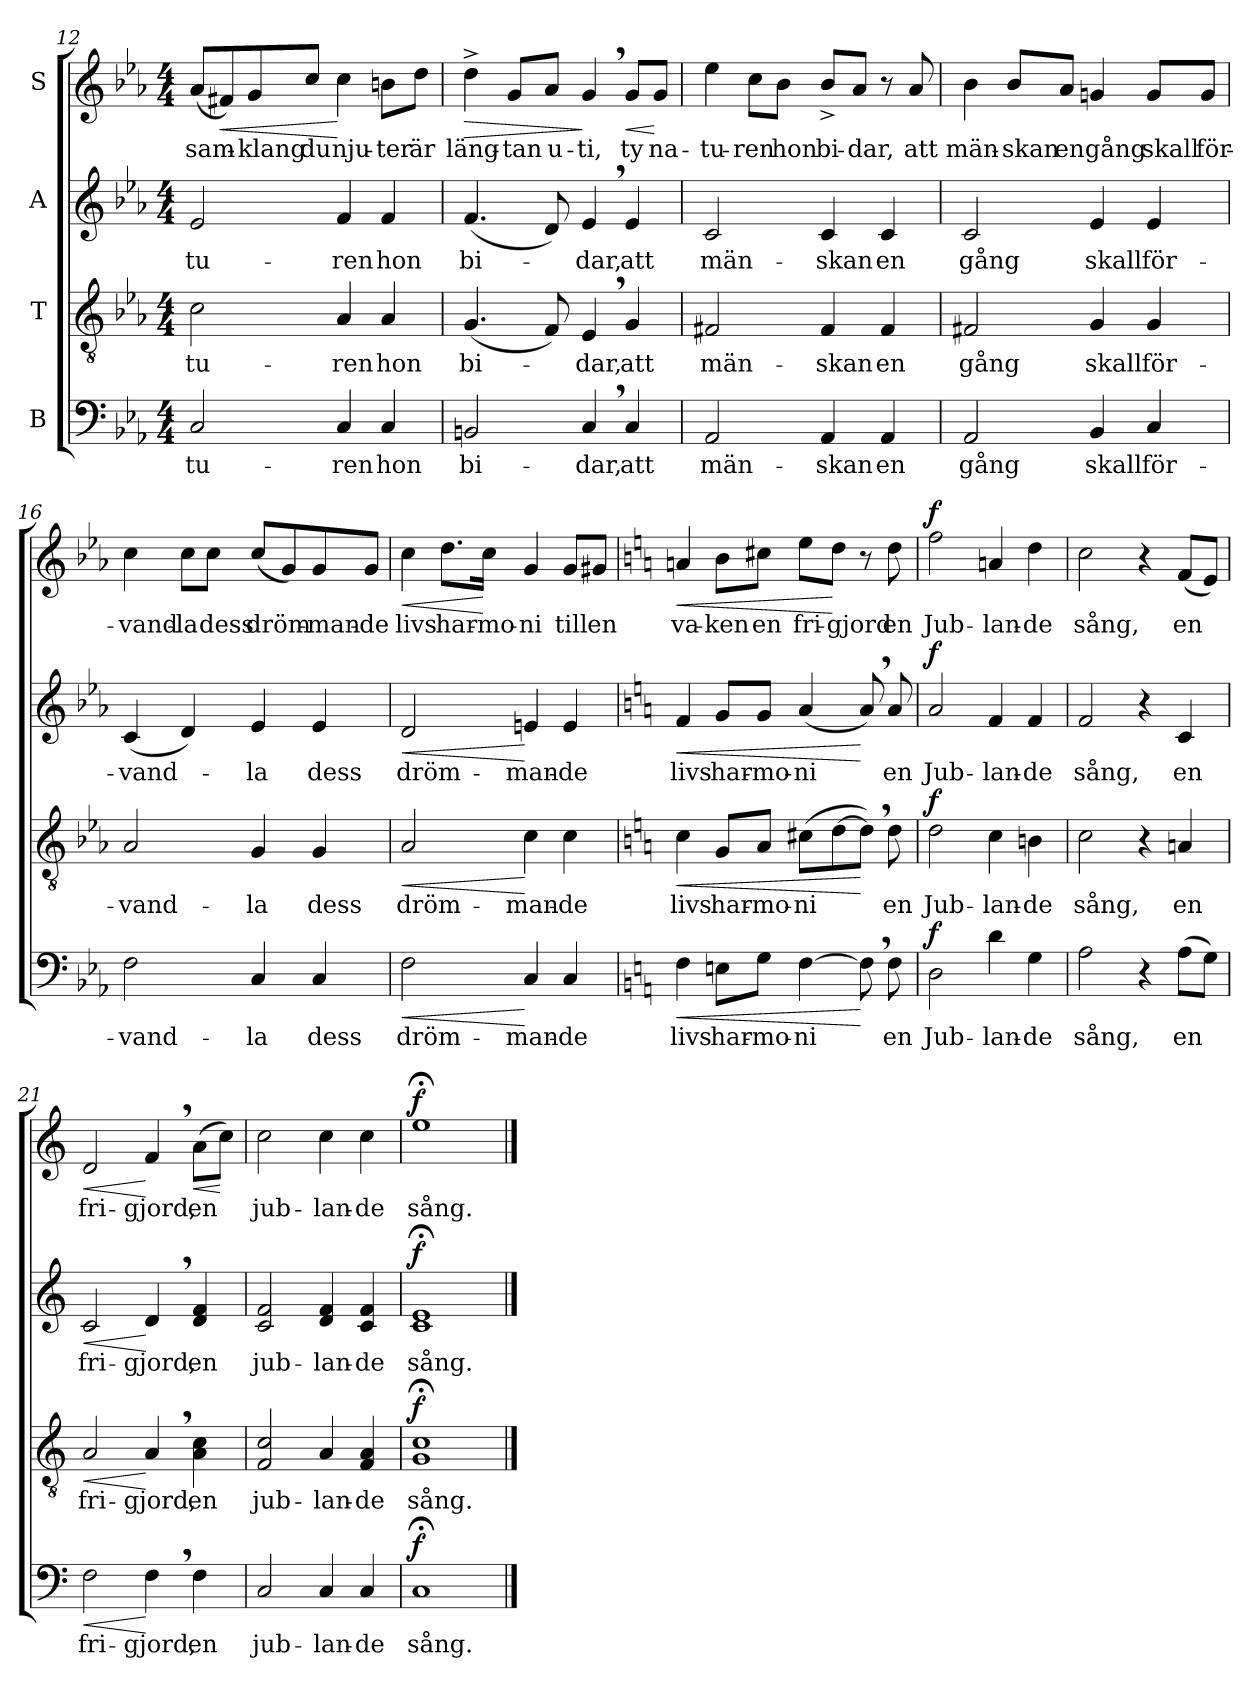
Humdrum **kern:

**kern	**text	**dynam	**kern	**text	**dynam	**kern	**text	**dynam	**kern	**text	**dynam
*part4	*part4	*part4	*part3	*part3	*part3	*part2	*part2	*part2	*part1	*part1	*part1
*staff4	*staff4	*staff4	*staff3	*staff3	*staff3	*staff2	*staff2	*staff2	*staff1	*staff1	*staff1
*I"B	*	*	*I"T	*	*	*I"A	*	*	*I"S	*	*
*clefF4	*	*	*clefGv2	*	*	*clefG2	*	*	*clefG2	*	*
*k[b-e-a-]	*	*	*k[b-e-a-]	*	*	*k[b-e-a-]	*	*	*k[b-e-a-]	*	*
*E-:	*	*	*E-:	*	*	*E-:	*	*	*E-:	*	*
*M4/4	*	*	*M4/4	*	*	*M4/4	*	*	*M4/4	*	*
=12	=12	=12	=12	=12	=12	=12	=12	=12	=12	=12	=12
!	!LO:LY:b	!	!	!LO:LY:b	!	!	!LO:LY:b	!	!	!LO:LY:b	!
2C/	-tu-	.	2c\	-tu-	.	2e-/	-tu-	.	(<8a-/L	sam-	.
!	!	!	!	!	!	!	!	!	!	!	!LO:HP:b
.	.	.	.	.	.	.	.	.	8f#X/)	.	<
!	!	!	!	!	!	!	!	!	!	!LO:LY:b	!
.	.	.	.	.	.	.	.	.	8g/	-klang	.
!	!	!	!	!	!	!	!	!	!	!LO:LY:b	!
.	.	.	.	.	.	.	.	.	8cc/J	du	.
!	!LO:LY:b	!	!	!LO:LY:b	!	!	!LO:LY:b	!	!	!LO:LY:b	!
4C/	-ren	.	4A-/	-ren	.	4f/	-ren	.	4cc\	nju-	[
!	!LO:LY:b	!	!	!LO:LY:b	!	!	!LO:LY:b	!	!	!LO:LY:b	!
4C/	hon	.	4A-/	hon	.	4f/	hon	.	8bn\L	-ter	.
!	!	!	!	!	!	!	!	!	!	!LO:LY:b	!
.	.	.	.	.	.	.	.	.	8dd\J	är	.
!!LO:PB:g=z
=13	=13	=13	=13	=13	=13	=13	=13	=13	=13	=13	=13
!	!LO:LY:b	!	!	!LO:LY:b	!	!	!LO:LY:b	!	!	!LO:LY:b	!LO:HP:b
2BBn/	bi-	.	(<4.G/	bi-	.	(<4.f/	bi-	.	4dd^>\	läng-	>
!	!	!	!	!	!	!	!	!	!	!LO:LY:b	!
.	.	.	.	.	.	.	.	.	8g/L	-tan	.
!	!	!	!	!	!	!	!	!	!	!LO:LY:b	!
.	.	.	8F/)	.	.	8d/)	.	.	8a-/J	u-	.
!	!LO:LY:b	!	!	!LO:LY:b	!	!	!LO:LY:b	!	!	!LO:LY:b	!
4C,>/	-dar,	.	4E-,>/	-dar,	.	4e-,>/	-dar,	.	4g,>/	-ti,	]
!	!LO:LY:b	!	!	!LO:LY:b	!	!	!LO:LY:b	!	!	!LO:LY:b	!LO:HP:b
4C/	att	.	4G/	att	.	4e-/	att	.	8g/L	ty	<
!	!	!	!	!	!	!	!	!	!	!LO:LY:b	!
.	.	.	.	.	.	.	.	.	8g/J	na-	[
=14	=14	=14	=14	=14	=14	=14	=14	=14	=14	=14	=14
!	!LO:LY:b	!	!	!LO:LY:b	!	!	!LO:LY:b	!	!	!LO:LY:b	!
2AA-/	män-	.	2F#X/	män-	.	2c/	män-	.	4ee-\	-tu-	.
!	!	!	!	!	!	!	!	!	!	!LO:LY:b	!
.	.	.	.	.	.	.	.	.	8cc\L	-ren	.
!	!	!	!	!	!	!	!	!	!	!LO:LY:b	!
.	.	.	.	.	.	.	.	.	8b-\J	hon	.
!	!LO:LY:b	!	!	!LO:LY:b	!	!	!LO:LY:b	!	!	!LO:LY:b	!
4AA-/	-skan	.	4F#/	-skan	.	4c/	-skan	.	8b-^</L	bi-	.
!	!	!	!	!	!	!	!	!	!	!LO:LY:b	!
.	.	.	.	.	.	.	.	.	8a-/J	-dar,	.
!	!LO:LY:b	!	!	!LO:LY:b	!	!	!LO:LY:b	!	!	!	!
4AA-/	en	.	4F#/	en	.	4c/	en	.	8r	.	.
!	!	!	!	!	!	!	!	!	!	!LO:LY:b	!
.	.	.	.	.	.	.	.	.	8a-/	att	.
=15	=15	=15	=15	=15	=15	=15	=15	=15	=15	=15	=15
!	!LO:LY:b	!	!	!LO:LY:b	!	!	!LO:LY:b	!	!	!LO:LY:b	!
2AA-/	gång	.	2F#X/	gång	.	2c/	gång	.	4b-\	män-	.
!	!	!	!	!	!	!	!	!	!	!LO:LY:b	!
.	.	.	.	.	.	.	.	.	8b-/L	-skan	.
!	!	!	!	!	!	!	!	!	!	!LO:LY:b	!
.	.	.	.	.	.	.	.	.	8a-/J	en	.
!	!LO:LY:b	!	!	!LO:LY:b	!	!	!LO:LY:b	!	!	!LO:LY:b	!
4BB-/	skall	.	4G/	skall	.	4e-/	skall	.	4gni/	gång	.
!	!LO:LY:b	!	!	!LO:LY:b	!	!	!LO:LY:b	!	!	!LO:LY:b	!
4C/	för-	.	4G/	för-	.	4e-/	för-	.	8g/L	skall	.
!	!	!	!	!	!	!	!	!	!	!LO:LY:b	!
.	.	.	.	.	.	.	.	.	8g/J	för-	.
=16	=16	=16	=16	=16	=16	=16	=16	=16	=16	=16	=16
!	!LO:LY:b	!	!	!LO:LY:b	!	!	!LO:LY:b	!	!	!LO:LY:b	!
2F\	-vand-	.	2A-/	-vand-	.	(<4c/	-vand-	.	4cc\	-vand-	.
!	!	!	!	!	!	!	!	!	!	!LO:LY:b	!
.	.	.	.	.	.	4d/)	.	.	8cc\L	-la	.
!	!	!	!	!	!	!	!	!	!	!LO:LY:b	!
.	.	.	.	.	.	.	.	.	8cc\J	dess	.
!	!LO:LY:b	!	!	!LO:LY:b	!	!	!LO:LY:b	!	!	!LO:LY:b	!
4C/	-la	.	4G/	-la	.	4e-/	-la	.	(<8cc/L	dröm-	.
.	.	.	.	.	.	.	.	.	8g/)	.	.
!	!LO:LY:b	!	!	!LO:LY:b	!	!	!LO:LY:b	!	!	!LO:LY:b	!
4C/	dess	.	4G/	dess	.	4e-/	dess	.	8g/	-man-	.
!	!	!	!	!	!	!	!	!	!	!LO:LY:b	!
.	.	.	.	.	.	.	.	.	8g/J	-de	.
!!LO:LB:g=z
=17	=17	=17	=17	=17	=17	=17	=17	=17	=17	=17	=17
!	!LO:LY:b	!LO:HP:b	!	!LO:LY:b	!LO:HP:b	!	!LO:LY:b	!LO:HP:b	!	!LO:LY:b	!LO:HP:b
2F\	dröm-	<	2A-/	dröm-	<	2d/	dröm-	<	4cc\	livs	<
!	!	!	!	!	!	!	!	!	!	!LO:LY:b	!
.	.	.	.	.	.	.	.	.	8.dd\L	har-	.
!	!	!	!	!	!	!	!	!	!	!LO:LY:b	!
.	.	.	.	.	.	.	.	.	16cc\Jk	-mo-	[
!	!LO:LY:b	!	!	!LO:LY:b	!	!	!LO:LY:b	!	!	!LO:LY:b	!
4C/	-man-	[	4c\	-man-	[	4en/	-man-	[	4g/	-ni	.
!	!LO:LY:b	!	!	!LO:LY:b	!	!	!LO:LY:b	!	!	!LO:LY:b	!
4C/	-de	.	4c\	-de	.	4e/	-de	.	8g/L	till	.
!	!	!	!	!	!	!	!	!	!	!LO:LY:b	!
.	.	.	.	.	.	.	.	.	8g#X/J	en	.
=18	=18	=18	=18	=18	=18	=18	=18	=18	=18	=18	=18
*k[]	*	*	*k[]	*	*	*k[]	*	*	*k[]	*	*
*C:	*	*	*C:	*	*	*C:	*	*	*C:	*	*
!	!LO:LY:b	!LO:HP:b	!	!LO:LY:b	!LO:HP:b	!	!LO:LY:b	!LO:HP:b	!	!LO:LY:b	!LO:HP:b
4F\	livs	<	4c\	livs	<	4f/	livs	<	4ani/	va-	<
!	!LO:LY:b	!	!	!LO:LY:b	!	!	!LO:LY:b	!	!	!LO:LY:b	!
8Eni\L	har-	.	8G/L	har-	.	8g/L	har-	.	8b\L	-ken	.
!	!LO:LY:b	!	!	!LO:LY:b	!	!	!LO:LY:b	!	!	!LO:LY:b	!
8G\J	-mo-	.	8A/J	-mo-	.	8g/J	-mo-	.	8cc#X\J	en	.
!	!LO:LY:b	!	!	!LO:LY:b	!	!	!LO:LY:b	!	!	!LO:LY:b	!
[4F\	-ni	.	(>8c#X\L	-ni	.	(<4a/	-ni	.	8ee\L	fri-	.
!	!	!	!	!	!	!	!	!	!	!LO:LY:b	!
.	.	.	[8d\	.	.	.	.	.	8dd\J	-gjord	[
8F,>\]	.	[	8d,>\J])	.	[	8a,>/)	.	[	8r	.	.
!	!LO:LY:b	!	!	!LO:LY:b	!	!	!LO:LY:b	!	!	!LO:LY:b	!
8F\	en	.	8d\	en	.	8a/	en	.	8dd\	en	.
=19	=19	=19	=19	=19	=19	=19	=19	=19	=19	=19	=19
!	!LO:LY:b	!LO:DY:a	!	!LO:LY:b	!LO:DY:a	!	!LO:LY:b	!LO:DY:a	!	!LO:LY:b	!LO:DY:a
2D\	Jub-	f	2d\	Jub-	f	2a/	Jub-	f	2ff\	Jub-	f
!	!LO:LY:b	!	!	!LO:LY:b	!	!	!LO:LY:b	!	!	!LO:LY:b	!
4d\	-lan-	.	4c\	-lan-	.	4f/	-lan-	.	4ani/	-lan-	.
!	!LO:LY:b	!	!	!LO:LY:b	!	!	!LO:LY:b	!	!	!LO:LY:b	!
4G\	-de	.	4Bni\	-de	.	4f/	-de	.	4dd\	-de	.
=20	=20	=20	=20	=20	=20	=20	=20	=20	=20	=20	=20
!	!LO:LY:b	!	!	!LO:LY:b	!	!	!LO:LY:b	!	!	!LO:LY:b	!
2A\	sång,	.	2c\	sång,	.	2f/	sång,	.	2cc\	sång,	.
4r	.	.	4r	.	.	4r	.	.	4r	.	.
!	!LO:LY:b	!	!	!LO:LY:b	!	!	!LO:LY:b	!	!	!LO:LY:b	!
(>8A\L	en	.	4Ani/	en	.	4c/	en	.	(<8f/L	en	.
8G\J)	.	.	.	.	.	.	.	.	8e/J)	.	.
=21	=21	=21	=21	=21	=21	=21	=21	=21	=21	=21	=21
!	!LO:LY:b	!LO:HP:b	!	!LO:LY:b	!LO:HP:b	!	!LO:LY:b	!LO:HP:b	!	!LO:LY:b	!LO:HP:b
2F\	fri-	<	2A/	fri-	<	2c/	fri-	<	2d/	fri-	<
!	!LO:LY:b	!	!	!LO:LY:b	!	!	!LO:LY:b	!	!	!LO:LY:b	!
4F,>\	-gjord,	[	4A,>/	-gjord,	[	4d,>/	-gjord,	[	4f,>/	-gjord,	[
!	!LO:LY:b	!	!	!LO:LY:b	!	!	!LO:LY:b	!	!	!LO:LY:b	!LO:HP:b
4F\	en	.	4A\ 4c\	en	.	4d/ 4f/	en	.	(>8a\L	en	<
.	.	.	.	.	.	.	.	.	8cc\J)	.	[
!!LO:LB:g=z
=22	=22	=22	=22	=22	=22	=22	=22	=22	=22	=22	=22
!	!LO:LY:b	!	!	!LO:LY:b	!	!	!LO:LY:b	!	!	!LO:LY:b	!
2C/	jub-	.	2F/ 2c/	jub-	.	2c/ 2f/	jub-	.	2cc\	jub-	.
!	!LO:LY:b	!	!	!LO:LY:b	!	!	!LO:LY:b	!	!	!LO:LY:b	!
4C/	-lan-	.	4A/	-lan-	.	4d/ 4f/	-lan-	.	4cc\	-lan-	.
!	!LO:LY:b	!	!	!LO:LY:b	!	!	!LO:LY:b	!	!	!LO:LY:b	!
4C/	-de	.	4F/ 4A/	-de	.	4c/ 4f/	-de	.	4cc\	-de	.
=23	=23	=23	=23	=23	=23	=23	=23	=23	=23	=23	=23
!	!LO:LY:b	!LO:DY:a	!	!LO:LY:b	!LO:DY:a	!	!LO:LY:b	!LO:DY:a	!	!LO:LY:b	!LO:DY:a
1C;<	sång.	f	1G;< 1c;<	sång.	f	1c;< 1e;<	sång.	f	1ee;<	sång.	f
==	==	==	==	==	==	==	==	==	==	==	==
*-	*-	*-	*-	*-	*-	*-	*-	*-	*-	*-	*-
